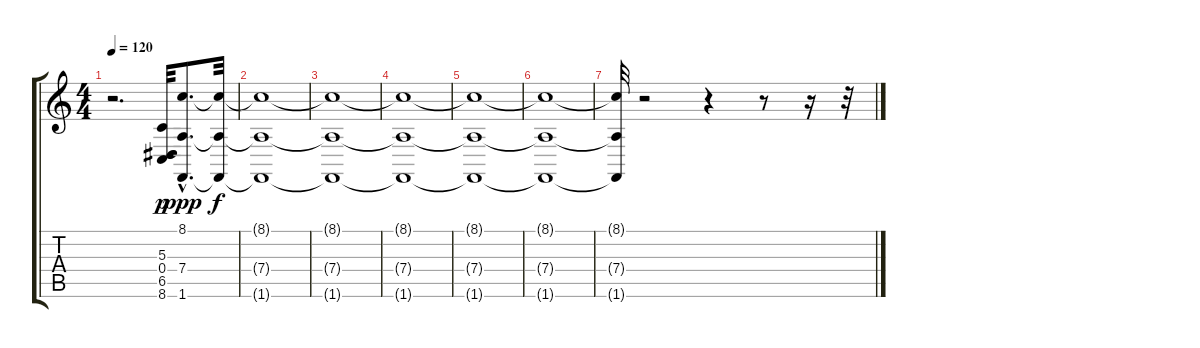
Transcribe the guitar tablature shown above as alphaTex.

\track "" {instrument applause}
\staff {score tabs}
\tuning (E4 B3 G3 D3 A2 E2) {hide}
\ts (4 4)
\tempo 120
\clef g2
\ks c
r.2{d dy p instrument applause} (5.3 0.4 6.5 8.6).32{balance 9} (8.1{hac} 7.4{hac} 1.6{hac}).8{d dy ppp} (8.1{t} 7.4{t} 1.6{t}).32{dy f} |
(8.1{t} 7.4{t} 1.6{t}).1 |
(8.1{t} 7.4{t} 1.6{t}).1 |
(8.1{t} 7.4{t} 1.6{t}).1 |
(8.1{t} 7.4{t} 1.6{t}).1 |
(8.1{t} 7.4{t} 1.6{t}).1 |
(8.1{t} 7.4{t} 1.6{t}).32 r.2 r.4 r.8 r.16 r.32
